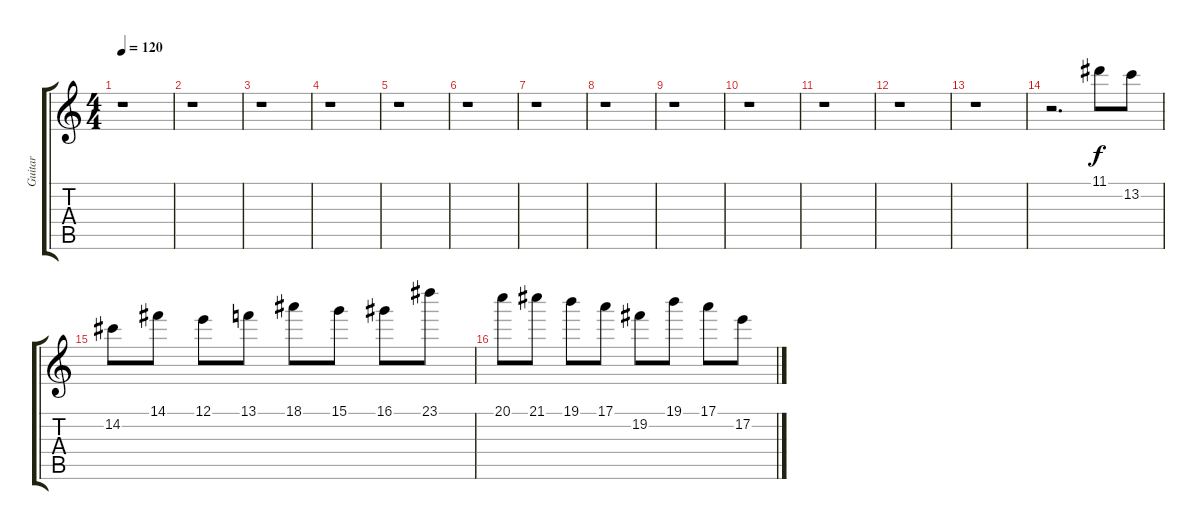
\track ("Guitar" "Guitar") {instrument overdrivenguitar}
\staff {score tabs}
\tuning (E4 B3 G3 D3 A2 E2) {hide}
\ts (4 4)
\tempo 120
\clef g2
\ks c
r.1{dy f} |
r.1 |
r.1 |
r.1 |
r.1 |
r.1 |
r.1 |
r.1 |
r.1 |
r.1 |
r.1 |
r.1 |
r.1 |
r.2{d} 11.1.8{instrument rockorgan} 13.2.8 |
14.2.8 14.1.8 12.1.8 13.1.8 18.1.8 15.1.8 16.1.8 23.1.8 |
20.1.8 21.1.8 19.1.8 17.1.8 19.2.8 19.1.8 17.1.8 17.2.8
